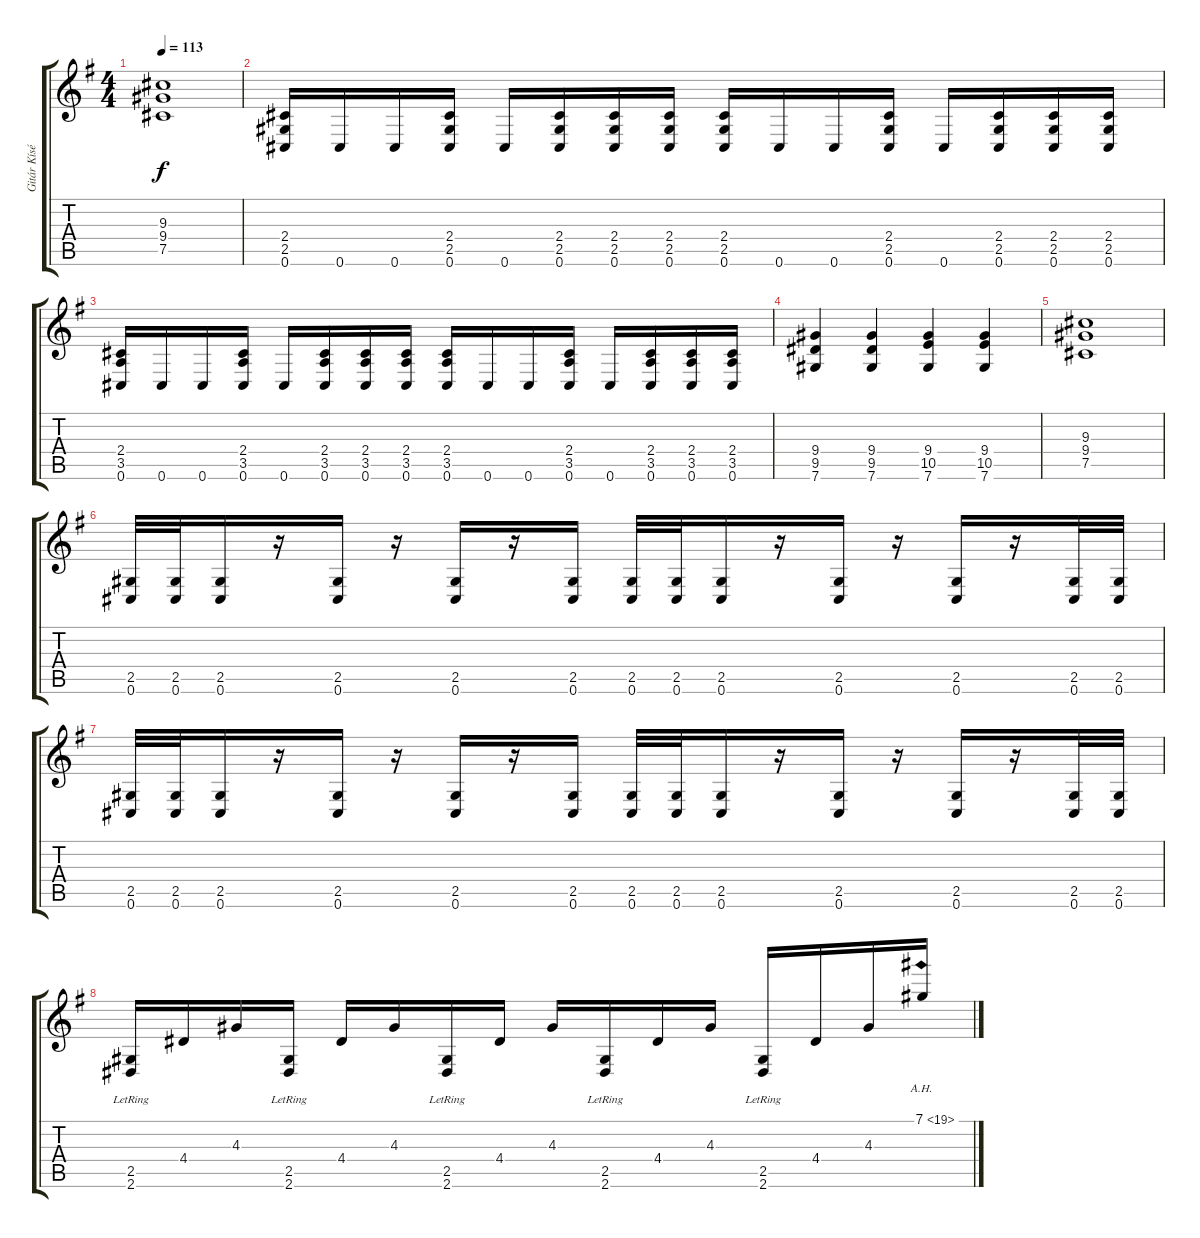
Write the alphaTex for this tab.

\track ("Gitár Kíséret 1" "Gitár Kísé") {instrument distortionguitar}
\staff {score tabs}
\tuning (Db4 Ab3 E3 B2 Gb2 Db2) {hide}
\ts (4 4)
\tempo 113
\clef g2
\ks g
(9.3 9.4 7.5).1{dy f} |
(2.4 2.5 0.6).16 0.6.16 0.6.16 (2.4 2.5 0.6).16 0.6.16 (2.4 2.5 0.6).16 (2.4 2.5 0.6).16 (2.4 2.5 0.6).16 (2.4 2.5 0.6).16 0.6.16 0.6.16 (2.4 2.5 0.6).16 0.6.16 (2.4 2.5 0.6).16 (2.4 2.5 0.6).16 (2.4 2.5 0.6).16 |
(2.4 3.5 0.6).16 0.6.16 0.6.16 (2.4 3.5 0.6).16 0.6.16 (2.4 3.5 0.6).16 (2.4 3.5 0.6).16 (2.4 3.5 0.6).16 (2.4 3.5 0.6).16 0.6.16 0.6.16 (2.4 3.5 0.6).16 0.6.16 (2.4 3.5 0.6).16 (2.4 3.5 0.6).16 (2.4 3.5 0.6).16 |
(9.4 9.5 7.6).4 (9.4 9.5 7.6).4 (9.4 10.5 7.6).4 (9.4 10.5 7.6).4 |
(9.3 9.4 7.5).1 |
(2.5 0.6).32 (2.5 0.6).32 (2.5 0.6).16 r.16 (2.5 0.6).16 r.16 (2.5 0.6).16 r.16 (2.5 0.6).16 (2.5 0.6).32 (2.5 0.6).32 (2.5 0.6).16 r.16 (2.5 0.6).16 r.16 (2.5 0.6).16 r.16 (2.5 0.6).32 (2.5 0.6).32 |
(2.5 0.6).32 (2.5 0.6).32 (2.5 0.6).16 r.16 (2.5 0.6).16 r.16 (2.5 0.6).16 r.16 (2.5 0.6).16 (2.5 0.6).32 (2.5 0.6).32 (2.5 0.6).16 r.16 (2.5 0.6).16 r.16 (2.5 0.6).16 r.16 (2.5 0.6).32 (2.5 0.6).32 |
(2.5{lr} 2.6{lr}).16 4.4.16 4.3.16 (2.5{lr} 2.6{lr}).16 4.4.16 4.3.16 (2.5{lr} 2.6{lr}).16 4.4.16 4.3.16 (2.5{lr} 2.6{lr}).16 4.4.16 4.3.16 (2.5{lr} 2.6{lr}).16 4.4.16 4.3.16 7.1{ah 12}.16
